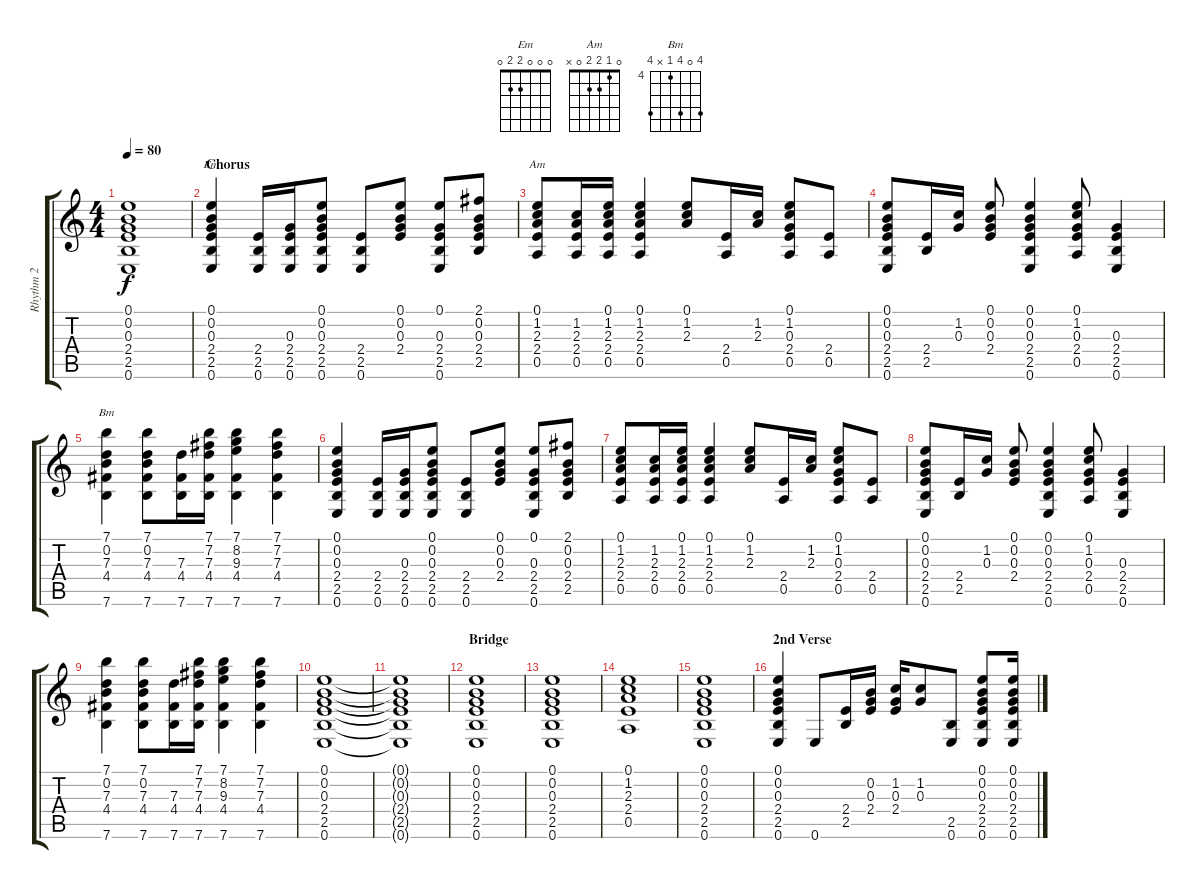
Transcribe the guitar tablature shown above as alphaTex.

\track ("Rhythm 2" "Rhythm 2") {instrument acousticguitarsteel}
\staff {score tabs}
\tuning (E4 B3 G3 D3 A2 E2) {hide}
\chord ("Em" 0 0 0 2 2 0)
\chord ("Am" 0 1 2 2 0 x)
\chord ("Bm" 7 0 7 4 x 7) {firstfret 4}
\ts (4 4)
\tempo 80
\clef g2
\ks c
(0.1{t} 0.2{t} 0.3{t} 2.4{t} 2.5{t} 0.6{t}).1{dy f} |
\section ("" "Chorus")
(0.1 0.2 0.3 2.4 2.5 0.6).4{ch "Em"} (2.4 2.5 0.6).16 (0.3 2.4 2.5 0.6).16 (0.1 0.2 0.3 2.4 2.5 0.6).8 (2.4 2.5 0.6).8 (0.1 0.2 0.3 2.4).8 (0.1 0.3 2.4 2.5 0.6).8 (2.1 0.2 0.3 2.4 2.5).8 |
(0.1 1.2 2.3 2.4 0.5).8{ch "Am"} (1.2 2.3 2.4 0.5).16 (0.1 1.2 2.3 2.4 0.5).16 (0.1 1.2 2.3 2.4 0.5).4 (0.1 1.2 2.3).8 (2.4 0.5).16 (1.2 2.3).16 (0.1 1.2 0.3 2.4 0.5).8 (2.4 0.5).8 |
(0.1 0.2 0.3 2.4 2.5 0.6).8 (2.4 2.5).16 (1.2 0.3).16 (0.1 0.2 0.3 2.4).8 (0.1 0.2 0.3 2.4 2.5 0.6).4 (0.1 1.2 0.3 2.4 0.5).8 (0.3 2.4 2.5 0.6).4 |
(7.1 0.2 7.3 4.4 7.6).4{ch "Bm"} (7.1 0.2 7.3 4.4 7.6).8 (7.3 4.4 7.6).16 (7.1 7.2 7.3 4.4 7.6).16 (7.1 8.2 9.3 4.4 7.6).4 (7.1 7.2 7.3 4.4 7.6).4 |
(0.1 0.2 0.3 2.4 2.5 0.6).4 (2.4 2.5 0.6).16 (0.3 2.4 2.5 0.6).16 (0.1 0.2 0.3 2.4 2.5 0.6).8 (2.4 2.5 0.6).8 (0.1 0.2 0.3 2.4).8 (0.1 0.3 2.4 2.5 0.6).8 (2.1 0.2 0.3 2.4 2.5).8 |
(0.1 1.2 2.3 2.4 0.5).8 (1.2 2.3 2.4 0.5).16 (0.1 1.2 2.3 2.4 0.5).16 (0.1 1.2 2.3 2.4 0.5).4 (0.1 1.2 2.3).8 (2.4 0.5).16 (1.2 2.3).16 (0.1 1.2 0.3 2.4 0.5).8 (2.4 0.5).8 |
(0.1 0.2 0.3 2.4 2.5 0.6).8 (2.4 2.5).16 (1.2 0.3).16 (0.1 0.2 0.3 2.4).8 (0.1 0.2 0.3 2.4 2.5 0.6).4 (0.1 1.2 0.3 2.4 0.5).8 (0.3 2.4 2.5 0.6).4 |
(7.1 0.2 7.3 4.4 7.6).4 (7.1 0.2 7.3 4.4 7.6).8 (7.3 4.4 7.6).16 (7.1 7.2 7.3 4.4 7.6).16 (7.1 8.2 9.3 4.4 7.6).4 (7.1 7.2 7.3 4.4 7.6).4 |
(0.1 0.2 0.3 2.4 2.5 0.6).1 |
(0.1{t} 0.2{t} 0.3{t} 2.4{t} 2.5{t} 0.6{t}).1 |
\section ("" "Bridge")
(0.1 0.2 0.3 2.4 2.5 0.6).1 |
(0.1 0.2 0.3 2.4 2.5 0.6).1 |
(0.1 1.2 2.3 2.4 0.5).1 |
(0.1 0.2 0.3 2.4 2.5 0.6).1 |
\section ("" "2nd Verse")
(0.1 0.2 0.3 2.4 2.5 0.6).4 0.6.8 (2.4 2.5).16 (0.2 0.3 2.4).16 (1.2 0.3 2.4).16 (1.2 0.3).8 (2.5 0.6).8 (0.1 0.2 0.3 2.4 2.5 0.6).8 (0.1 0.2 0.3 2.4 2.5 0.6).16
